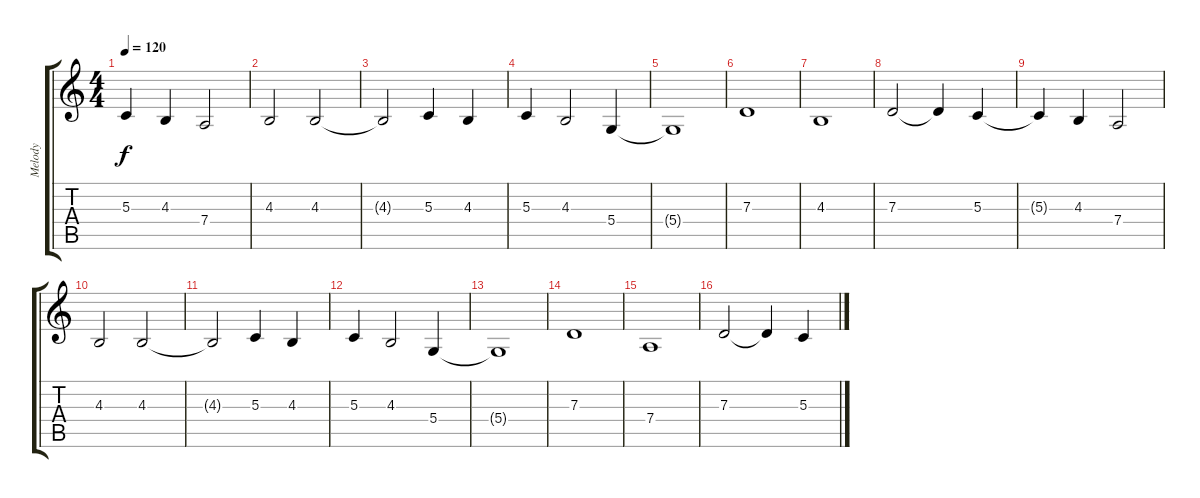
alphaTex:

\track ("Melody" "Melody") {instrument oboe}
\staff {score tabs}
\tuning (E4 B3 G3 D3 A2 E2) {hide}
\ts (4 4)
\tempo 120
\clef g2
\ks c
5.3{t}.4{dy f} 4.3.4 7.4.2 |
4.3.2 4.3.2 |
4.3{t}.2 5.3.4 4.3.4 |
5.3.4 4.3.2 5.4.4 |
5.4{t}.1 |
7.3.1 |
4.3.1 |
7.3.2 7.3{t}.4 5.3.4 |
5.3{t}.4 4.3.4 7.4.2 |
4.3.2 4.3.2 |
4.3{t}.2 5.3.4 4.3.4 |
5.3.4 4.3.2 5.4.4 |
5.4{t}.1 |
7.3.1 |
7.4.1 |
7.3.2 7.3{t}.4 5.3.4
